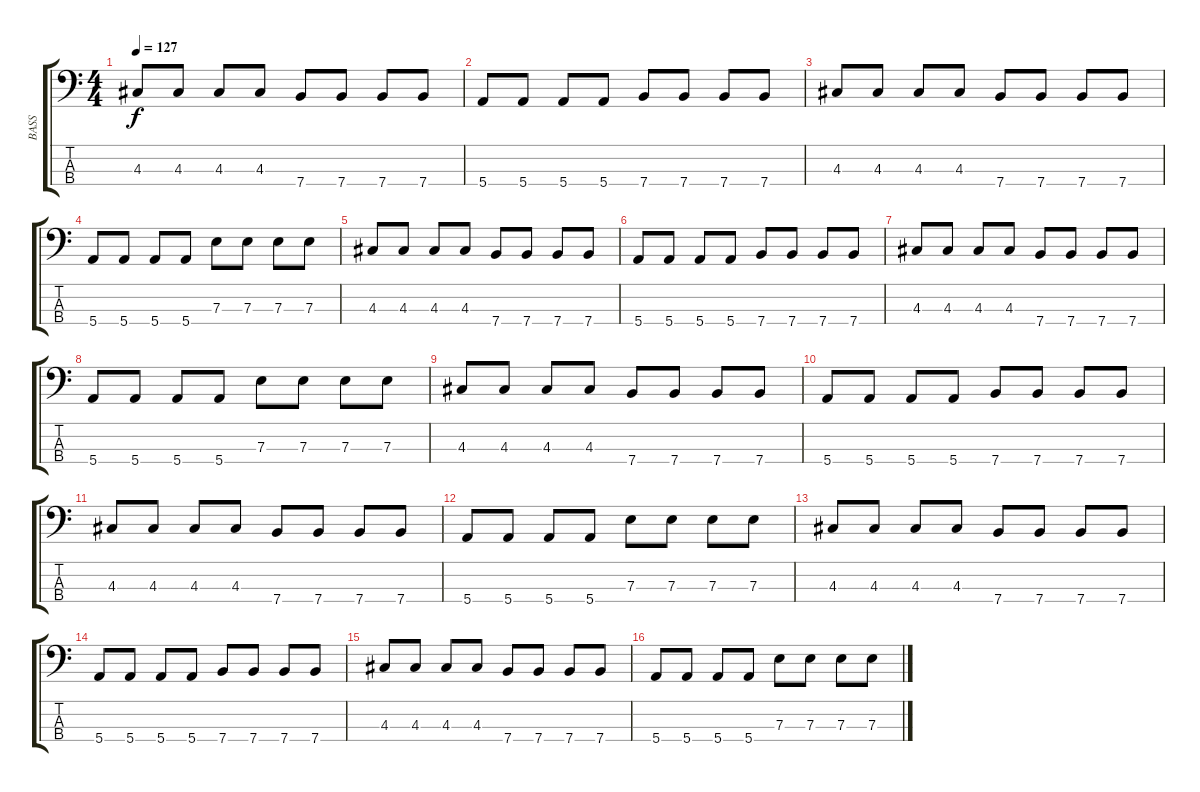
\track ("BASS" "BASS") {instrument electricbassfinger}
\staff {score tabs}
\tuning (G2 D2 A1 E1) {hide}
\ts (4 4)
\tempo 127
\clef f4
\ks c
4.3.8{dy f} 4.3.8 4.3.8 4.3.8 7.4.8 7.4.8 7.4.8 7.4.8 |
5.4.8 5.4.8 5.4.8 5.4.8 7.4.8 7.4.8 7.4.8 7.4.8 |
4.3.8 4.3.8 4.3.8 4.3.8 7.4.8 7.4.8 7.4.8 7.4.8 |
5.4.8 5.4.8 5.4.8 5.4.8 7.3.8 7.3.8 7.3.8 7.3.8 |
4.3.8 4.3.8 4.3.8 4.3.8 7.4.8 7.4.8 7.4.8 7.4.8 |
5.4.8 5.4.8 5.4.8 5.4.8 7.4.8 7.4.8 7.4.8 7.4.8 |
4.3.8 4.3.8 4.3.8 4.3.8 7.4.8 7.4.8 7.4.8 7.4.8 |
5.4.8 5.4.8 5.4.8 5.4.8 7.3.8 7.3.8 7.3.8 7.3.8 |
4.3.8 4.3.8 4.3.8 4.3.8 7.4.8 7.4.8 7.4.8 7.4.8 |
5.4.8 5.4.8 5.4.8 5.4.8 7.4.8 7.4.8 7.4.8 7.4.8 |
4.3.8 4.3.8 4.3.8 4.3.8 7.4.8 7.4.8 7.4.8 7.4.8 |
5.4.8 5.4.8 5.4.8 5.4.8 7.3.8 7.3.8 7.3.8 7.3.8 |
4.3.8 4.3.8 4.3.8 4.3.8 7.4.8 7.4.8 7.4.8 7.4.8 |
5.4.8 5.4.8 5.4.8 5.4.8 7.4.8 7.4.8 7.4.8 7.4.8 |
4.3.8 4.3.8 4.3.8 4.3.8 7.4.8 7.4.8 7.4.8 7.4.8 |
5.4.8 5.4.8 5.4.8 5.4.8 7.3.8 7.3.8 7.3.8 7.3.8
